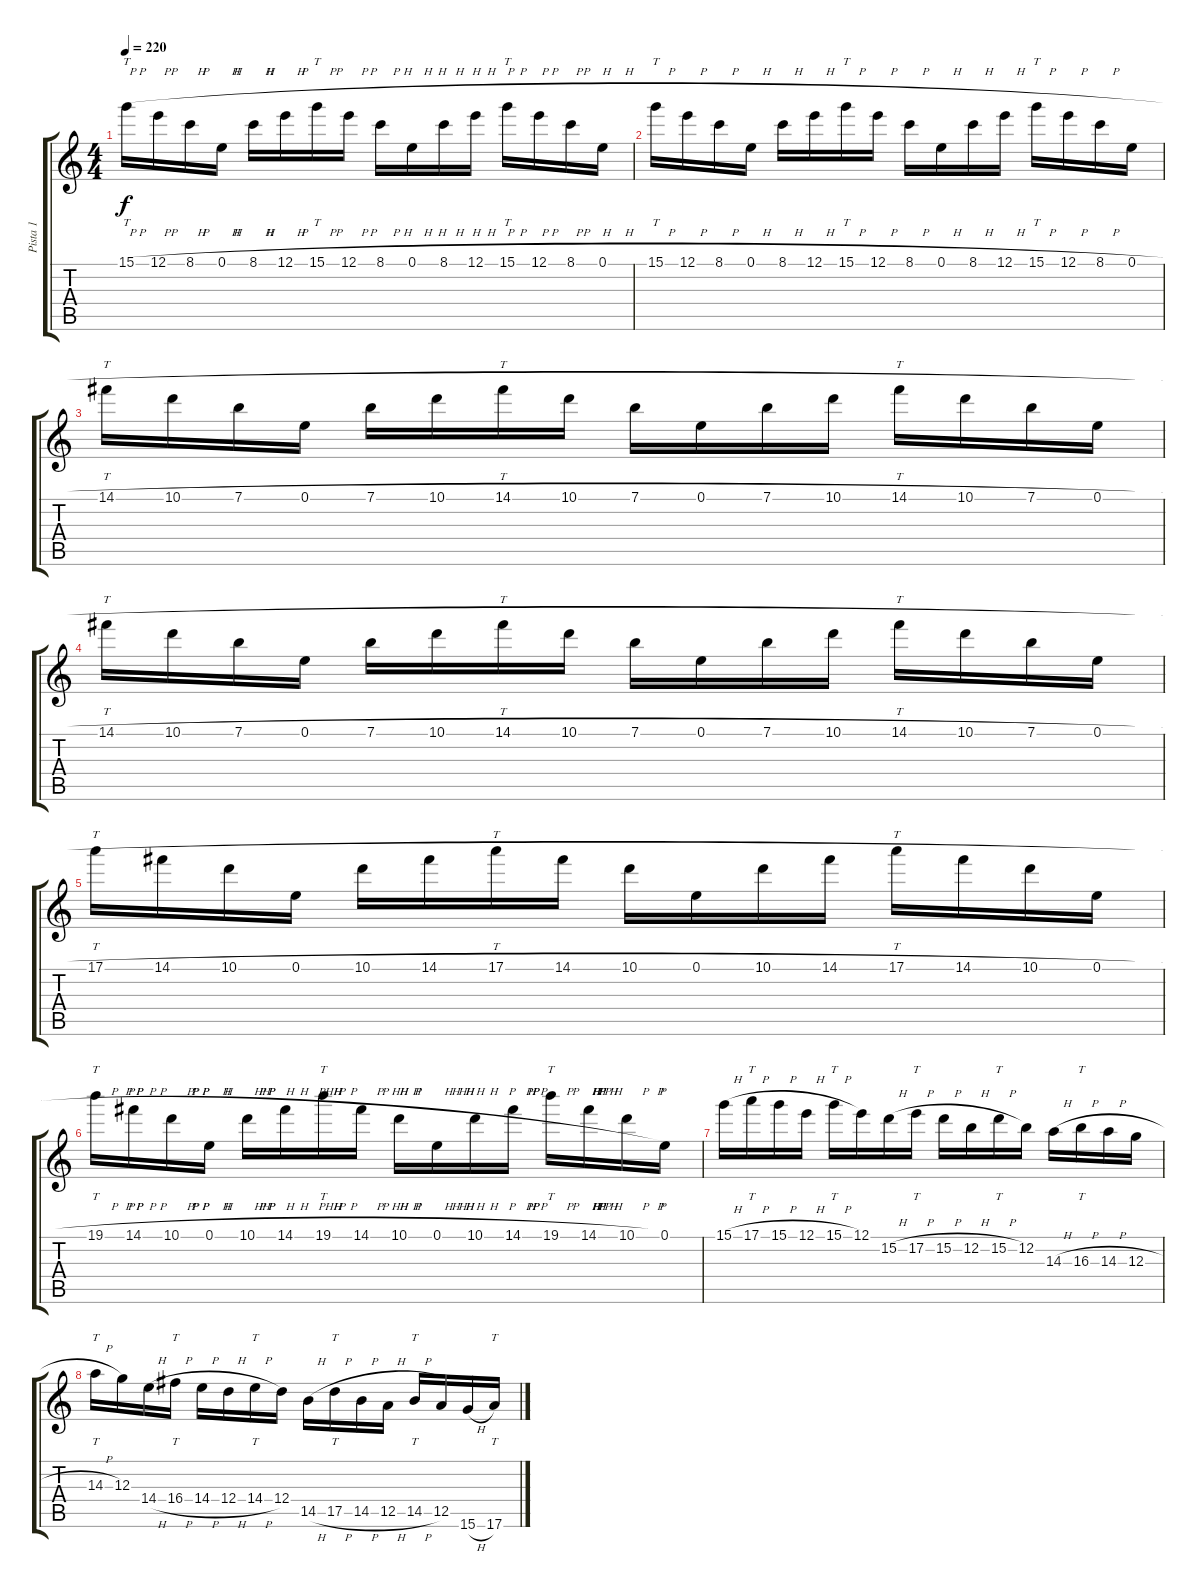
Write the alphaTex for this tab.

\track ("Pista 1" "Pista 1") {instrument distortionguitar}
\staff {score tabs}
\tuning (E4 B3 G3 D3 A2 E2) {hide}
\ts (4 4)
\tempo 220
\clef g2
\ks c
15.1{h}.16{tt dy f} 12.1{h}.16 8.1{h}.16 0.1{h}.16 8.1{h}.16 12.1{h}.16 15.1{h}.16{tt} 12.1{h}.16 8.1{h}.16 0.1{h}.16 8.1{h}.16 12.1{h}.16 15.1{h}.16{tt} 12.1{h}.16 8.1{h}.16 0.1{h}.16 |
15.1{h}.16{tt} 12.1{h}.16 8.1{h}.16 0.1{h}.16 8.1{h}.16 12.1{h}.16 15.1{h}.16{tt} 12.1{h}.16 8.1{h}.16 0.1{h}.16 8.1{h}.16 12.1{h}.16 15.1{h}.16{tt} 12.1{h}.16 8.1{h}.16 0.1{h}.16 |
14.1{h}.16{tt} 10.1{h}.16 7.1{h}.16 0.1{h}.16 7.1{h}.16 10.1{h}.16 14.1{h}.16{tt} 10.1{h}.16 7.1{h}.16 0.1{h}.16 7.1{h}.16 10.1{h}.16 14.1{h}.16{tt} 10.1{h}.16 7.1{h}.16 0.1{h}.16 |
14.1{h}.16{tt} 10.1{h}.16 7.1{h}.16 0.1{h}.16 7.1{h}.16 10.1{h}.16 14.1{h}.16{tt} 10.1{h}.16 7.1{h}.16 0.1{h}.16 7.1{h}.16 10.1{h}.16 14.1{h}.16{tt} 10.1{h}.16 7.1{h}.16 0.1{h}.16 |
17.1{h}.16{tt} 14.1{h}.16 10.1{h}.16 0.1{h}.16 10.1{h}.16 14.1{h}.16 17.1{h}.16{tt} 14.1{h}.16 10.1{h}.16 0.1{h}.16 10.1{h}.16 14.1{h}.16 17.1{h}.16{tt} 14.1{h}.16 10.1{h}.16 0.1{h}.16 |
19.1{h}.16{tt} 14.1{h}.16 10.1{h}.16 0.1{h}.16 10.1{h}.16 14.1{h}.16 19.1{h}.16{tt} 14.1{h}.16 10.1{h}.16 0.1{h}.16 10.1{h}.16 14.1{h}.16 19.1{h}.16{tt} 14.1{h}.16 10.1{h}.16 0.1.16 |
15.1{h}.16 17.1{h}.16{tt} 15.1{h}.16 12.1{h}.16 15.1{h}.16{tt} 12.1.16 15.2{h}.16 17.2{h}.16{tt} 15.2{h}.16 12.2{h}.16 15.2{h}.16{tt} 12.2.16 14.3{h}.16 16.3{h}.16{tt} 14.3{h}.16 12.3{h}.16 |
14.3{h}.16{tt} 12.3.16 14.4{h}.16 16.4{h}.16{tt} 14.4{h}.16 12.4{h}.16 14.4{h}.16{tt} 12.4.16 14.5{h}.16 17.5{h}.16{tt} 14.5{h}.16 12.5{h}.16 14.5{h}.16{tt} 12.5.16 15.6{h}.16 17.6{h}.16{tt}
